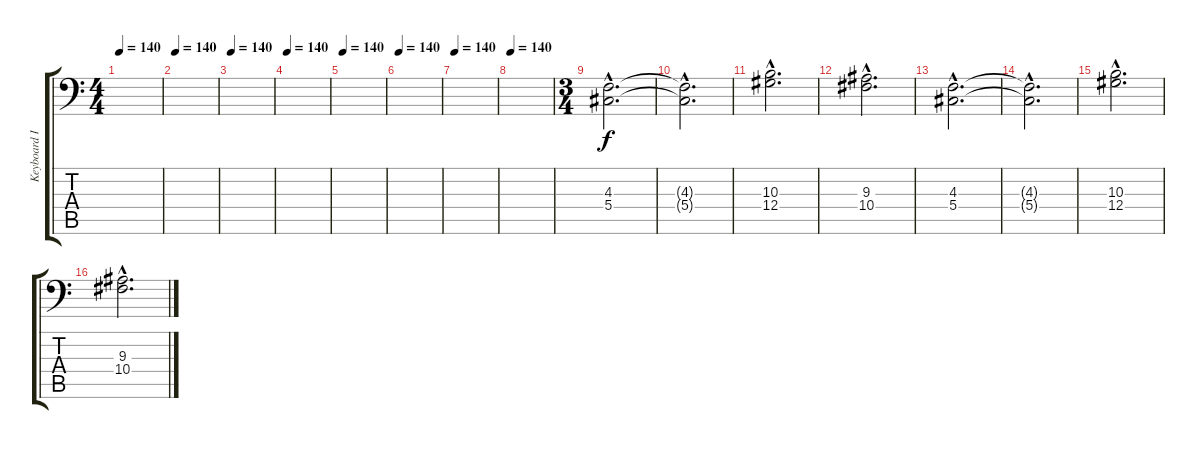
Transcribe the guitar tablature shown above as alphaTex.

\track ("Keyboard II" "Keyboard I") {instrument stringensemble1}
\staff {score tabs}
\tuning (Bb3 F3 Db3 Ab2 Eb2 Bb1) {hide}
\ts (4 4)
\tempo 140
\clef f4
\ks c
|
\tempo 140
|
\tempo 140
|
\tempo 140
|
\tempo 140
|
\tempo 140
|
\tempo 140
|
\tempo 140
|
\ts (3 4)
(4.3{hac} 5.4{hac}).2{d} |
(4.3{hac t} 5.4{hac t}).2{d} |
(10.3{hac} 12.4{hac}).2{d} |
(9.3{hac} 10.4{hac}).2{d} |
(4.3{hac} 5.4{hac}).2{d} |
(4.3{hac t} 5.4{hac t}).2{d} |
(10.3{hac} 12.4{hac}).2{d} |
(9.3{hac} 10.4{hac}).2{d}
